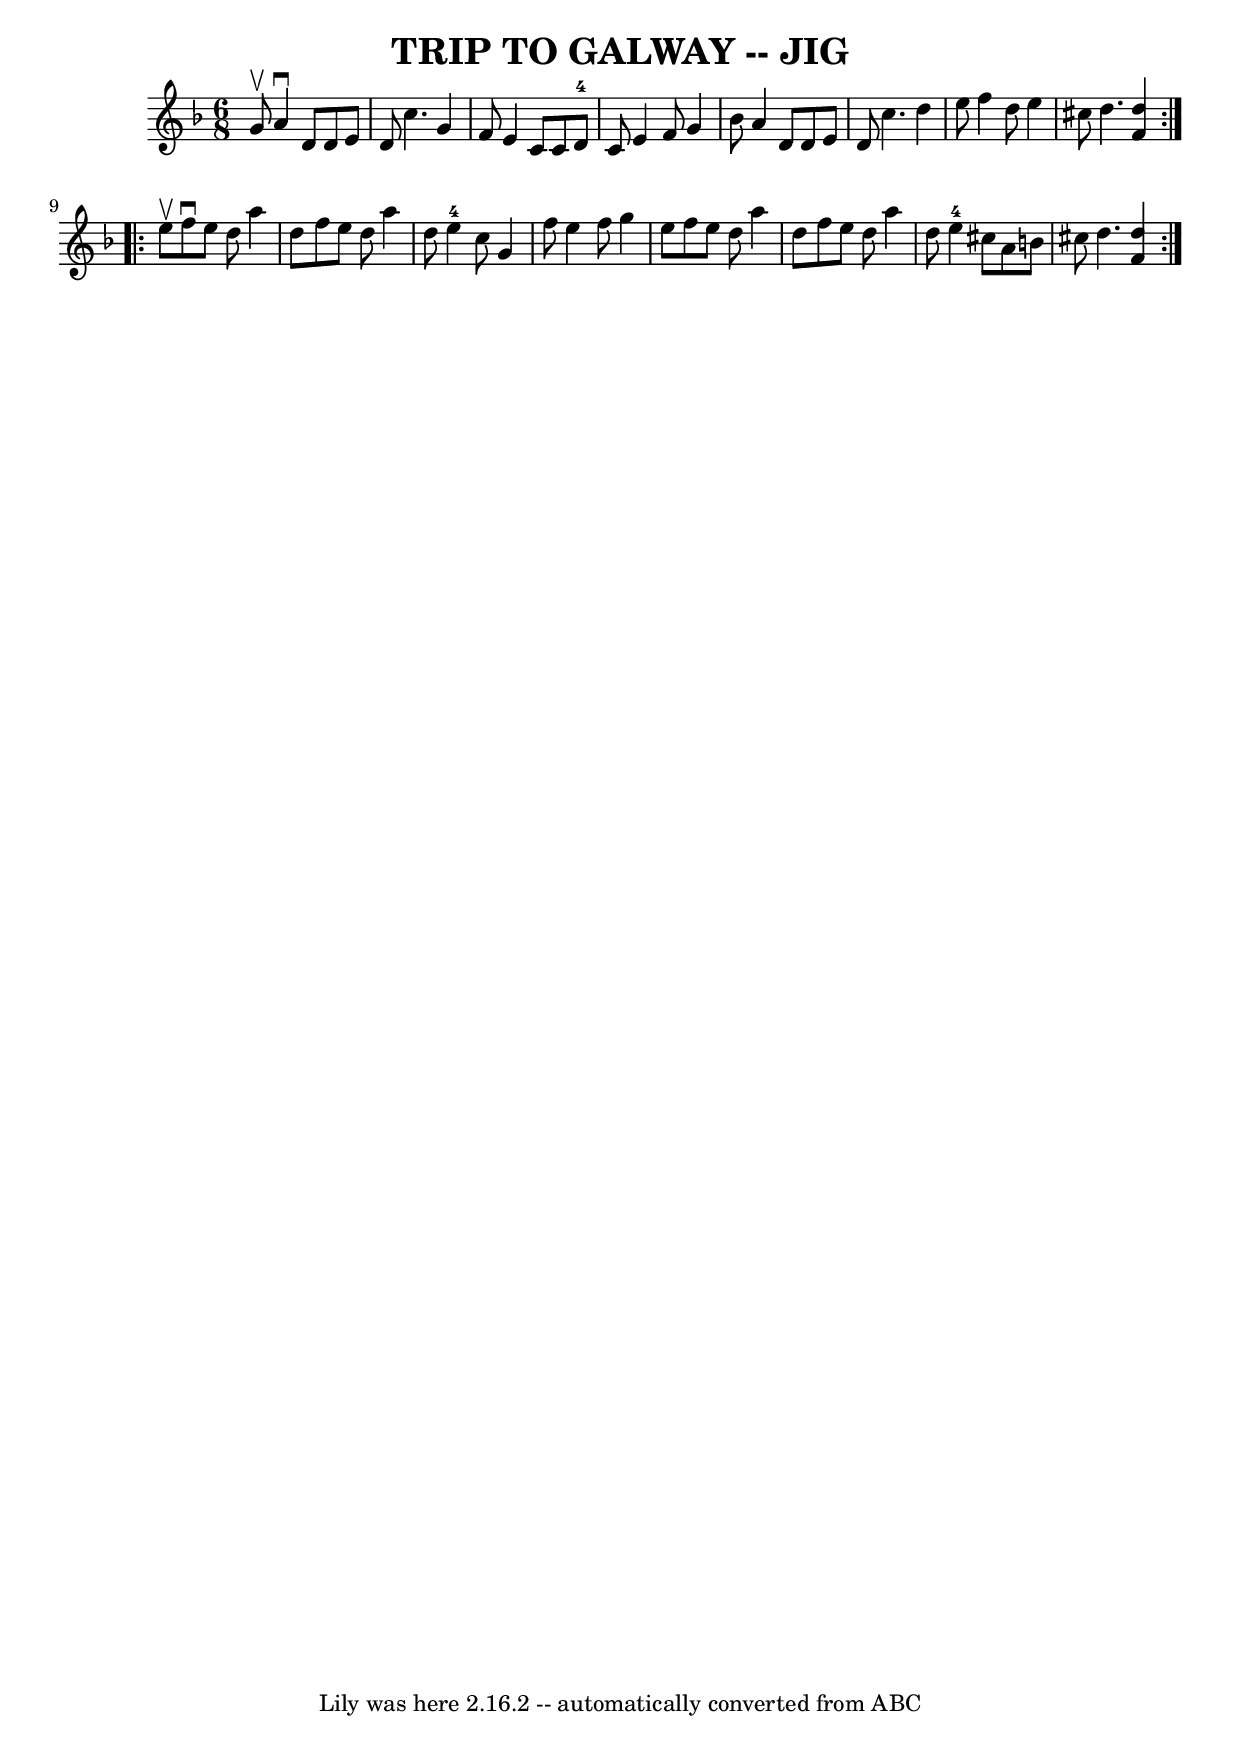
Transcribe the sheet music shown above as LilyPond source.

\version "2.7.40"
\include "Mammoth.ily"
\header {
	%% book = "Ryan's Mammoth Collection of Fiddle Tunes"
	crossRefNumber = "1"
	footnotes = ""
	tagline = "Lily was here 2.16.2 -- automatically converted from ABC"
	title = "TRIP TO GALWAY -- JIG"
}
voicedefault =  {
\set Score.defaultBarType = "empty"

\repeat volta 2 {
\time 6/8 \key d \minor g'8^\upbow       |
 a'4^\downbow d'8    
d'8 e'8 d'8    |
 c''4. g'4 f'8    |
 e'4 c'8    
c'8 d'8-4 c'8    |
 e'4 f'8 g'4 bes'8        |
  
 a'4 d'8 d'8 e'8 d'8    |
 c''4. d''4 e''8    
|
 f''4 d''8 e''4 cis''8    |
 d''4.  << d''4 f'4 
  >>   }     \repeat volta 2 { e''8^\upbow       |
 f''8^\downbow   
e''8 d''8 a''4 d''8    |
 f''8 e''8 d''8 a''4 d''8 
   |
 e''4-4 c''8 g'4 f''8    |
 e''4 f''8    
g''4 e''8        |
 f''8 e''8 d''8 a''4 d''8    |
 
 f''8 e''8 d''8 a''4 d''8    |
 e''4-4 cis''8    
a'8 b'8 cis''!8    |
 d''4.  << d''4 f'4   >>   }   
}

\score{
    <<

	\context Staff="default"
	{
	    \voicedefault 
	}

    >>
	\layout {
	}
	\midi {}
}
